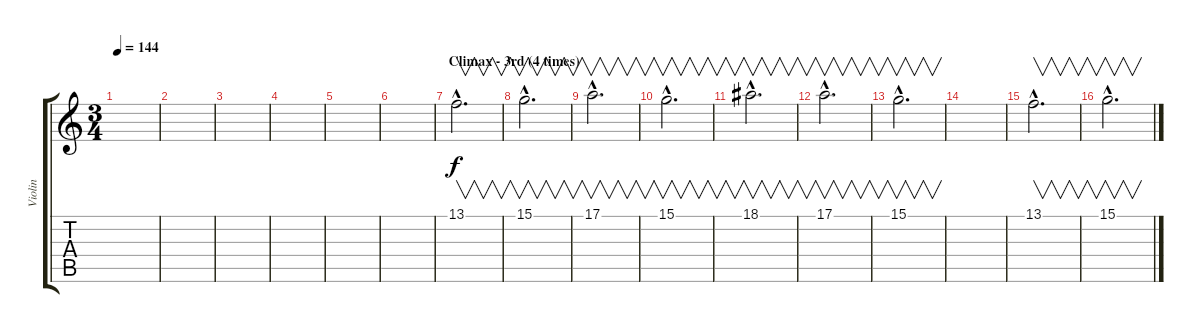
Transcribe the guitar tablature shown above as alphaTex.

\track ("Violin" "Violin") {instrument violin}
\staff {score tabs}
\tuning (E4 B3 G3 D3 A2 E2) {hide}
\ts (3 4)
\tempo 144
\clef g2
\ks c
|
|
|
|
|
|
\section ("" "Climax - 3rd (4 times)")
13.1{hac}.2{v d} |
15.1{hac}.2{v d} |
17.1{hac}.2{v d} |
15.1{hac}.2{v d} |
18.1{hac}.2{v d} |
17.1{hac}.2{v d} |
15.1{hac}.2{v d} |
|
13.1{hac}.2{v d} |
15.1{hac}.2{v d}
